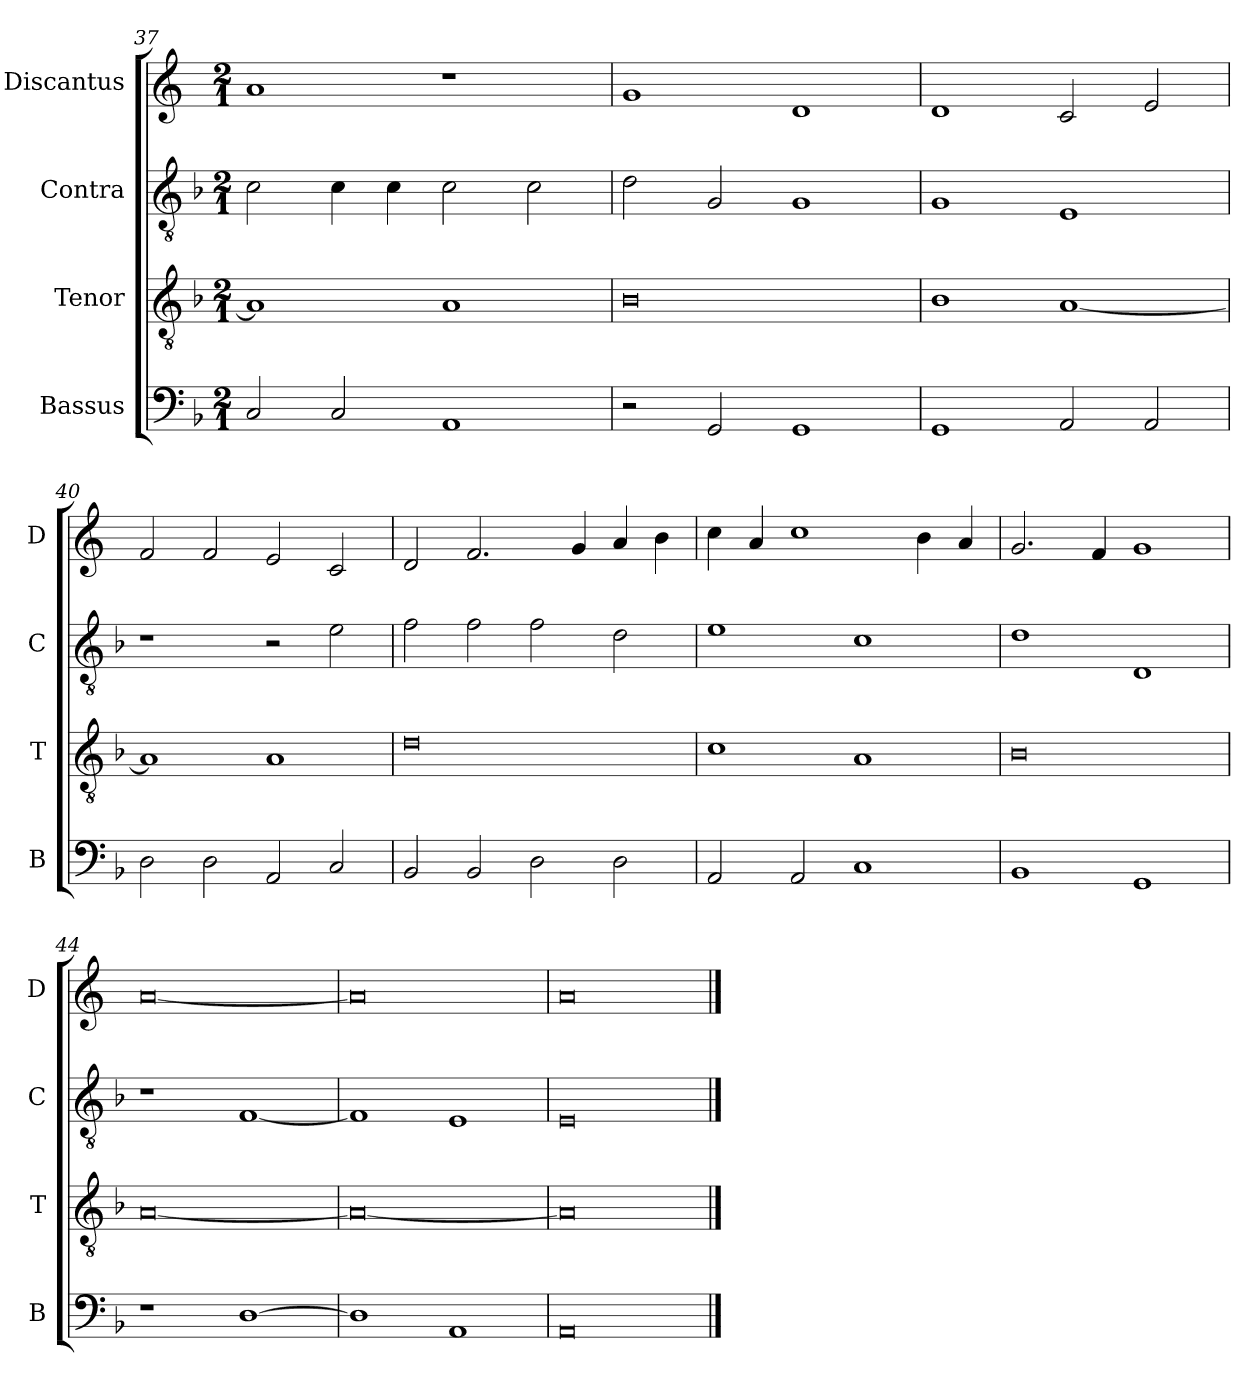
**kern	**kern	**kern	**kern
*part4	*part3	*part2	*part1
*staff4	*staff3	*staff2	*staff1
*I"Bassus	*I"Tenor	*I"Contra	*I"Discantus
*I'B	*I'T	*I'C	*I'D
*clefF4	*clefGv2	*clefGv2	*clefG2
*k[b-]	*k[b-]	*k[b-]	*k[]
*M2/1	*M2/1	*M2/1	*M2/1
=37	=37	=37	=37
2C/	1A]	2c\	1a
2C/	.	4c\	.
.	.	4c\	.
1AA	1A	2c\	1r
.	.	2c\	.
=38	=38	=38	=38
2r	0B-	2d\	1g
2GG/	.	2G/	.
1GG	.	1G	1d
=39	=39	=39	=39
1GG	1B-	1G	1d
2AA/	[1A	1E	2c/
2AA/	.	.	2e/
=40	=40	=40	=40
2D\	1A]	1r	2f/
2D\	.	.	2f/
2AA/	1A	2r	2e/
2C/	.	2e\	2c/
=41	=41	=41	=41
2BB-/	0d	2f\	2d/
2BB-/	.	2f\	2.f/
2D\	.	2f\	.
.	.	.	4g/
2D\	.	2d\	4a/
.	.	.	4b\
=42	=42	=42	=42
2AA/	1c	1e	4cc\
.	.	.	4a/
2AA/	.	.	1cc
1C	1A	1c	.
.	.	.	4b\
.	.	.	4a/
=43	=43	=43	=43
1BB-	0B-	1d	2.g/
.	.	.	4f/
1GG	.	1D	1g
=44	=44	=44	=44
1r	[0A	1r	[0a
[1D	.	[1F	.
=45	=45	=45	=45
1D]	0A_	1F]	0a]
1AA	.	1E	.
=46	=46	=46	=46
0AA	0A]	0E	0a
==	==	==	==
*-	*-	*-	*-
